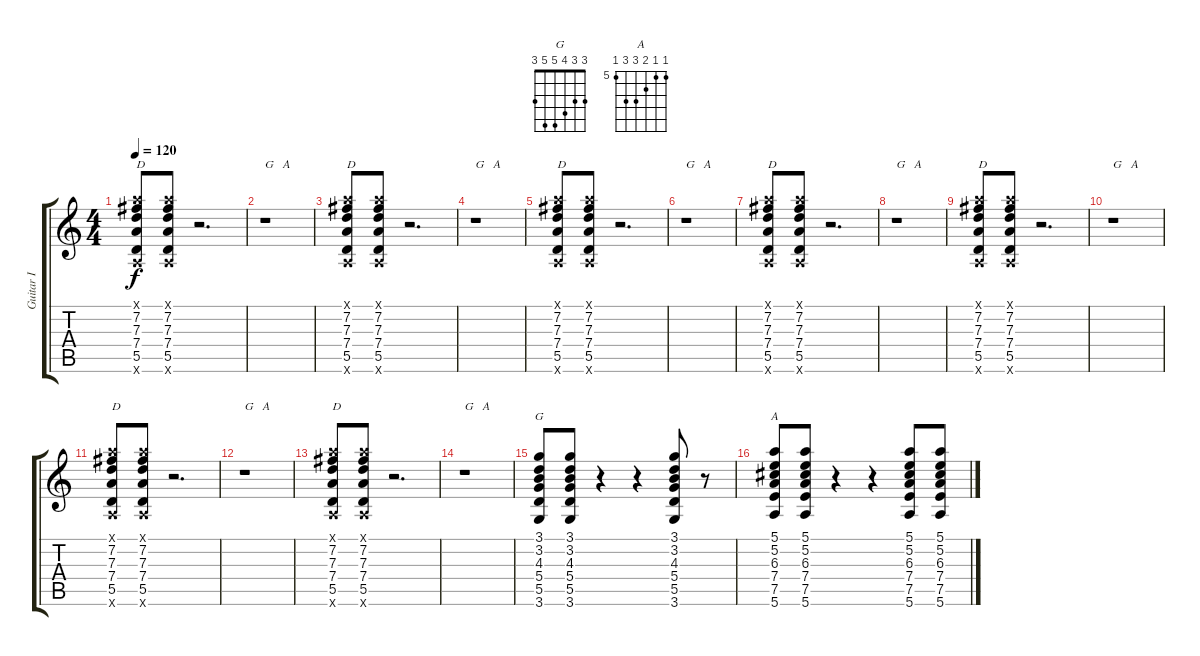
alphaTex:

\track ("Guitar I" "Guitar I") {instrument overdrivenguitar}
\staff {score tabs}
\tuning (E4 B3 G3 D3 A2 E2) {hide}
\chord ("G" 3 3 4 5 5 3)
\chord ("A" 5 5 6 7 7 5) {firstfret 5}
\ts (4 4)
\tempo 120
\clef g2
\ks c
(5.1{x} 7.2 7.3 7.4 5.5 5.6{x}).8{txt "D" dy f} (5.1{x} 7.2 7.3 7.4 5.5 5.6{x}).8 r.2{d} |
r.1{txt "G   A"} |
(5.1{x} 7.2 7.3 7.4 5.5 5.6{x}).8{txt "D"} (5.1{x} 7.2 7.3 7.4 5.5 5.6{x}).8 r.2{d} |
r.1{txt "G   A"} |
(5.1{x} 7.2 7.3 7.4 5.5 5.6{x}).8{txt "D"} (5.1{x} 7.2 7.3 7.4 5.5 5.6{x}).8 r.2{d} |
r.1{txt "G   A"} |
(5.1{x} 7.2 7.3 7.4 5.5 5.6{x}).8{txt "D"} (5.1{x} 7.2 7.3 7.4 5.5 5.6{x}).8 r.2{d} |
r.1{txt "G   A"} |
(5.1{x} 7.2 7.3 7.4 5.5 5.6{x}).8{txt "D"} (5.1{x} 7.2 7.3 7.4 5.5 5.6{x}).8 r.2{d} |
r.1{txt "G   A"} |
(5.1{x} 7.2 7.3 7.4 5.5 5.6{x}).8{txt "D"} (5.1{x} 7.2 7.3 7.4 5.5 5.6{x}).8 r.2{d} |
r.1{txt "G   A"} |
(5.1{x} 7.2 7.3 7.4 5.5 5.6{x}).8{txt "D"} (5.1{x} 7.2 7.3 7.4 5.5 5.6{x}).8 r.2{d} |
r.1{txt "G   A"} |
(3.1 3.2 4.3 5.4 5.5 3.6).8{ch "G"} (3.1 3.2 4.3 5.4 5.5 3.6).8 r.4 r.4 (3.1 3.2 4.3 5.4 5.5 3.6).8 r.8 |
(5.1 5.2 6.3 7.4 7.5 5.6).8{ch "A"} (5.1 5.2 6.3 7.4 7.5 5.6).8 r.4 r.4 (5.1 5.2 6.3 7.4 7.5 5.6).8 (5.1 5.2 6.3 7.4 7.5 5.6).8
